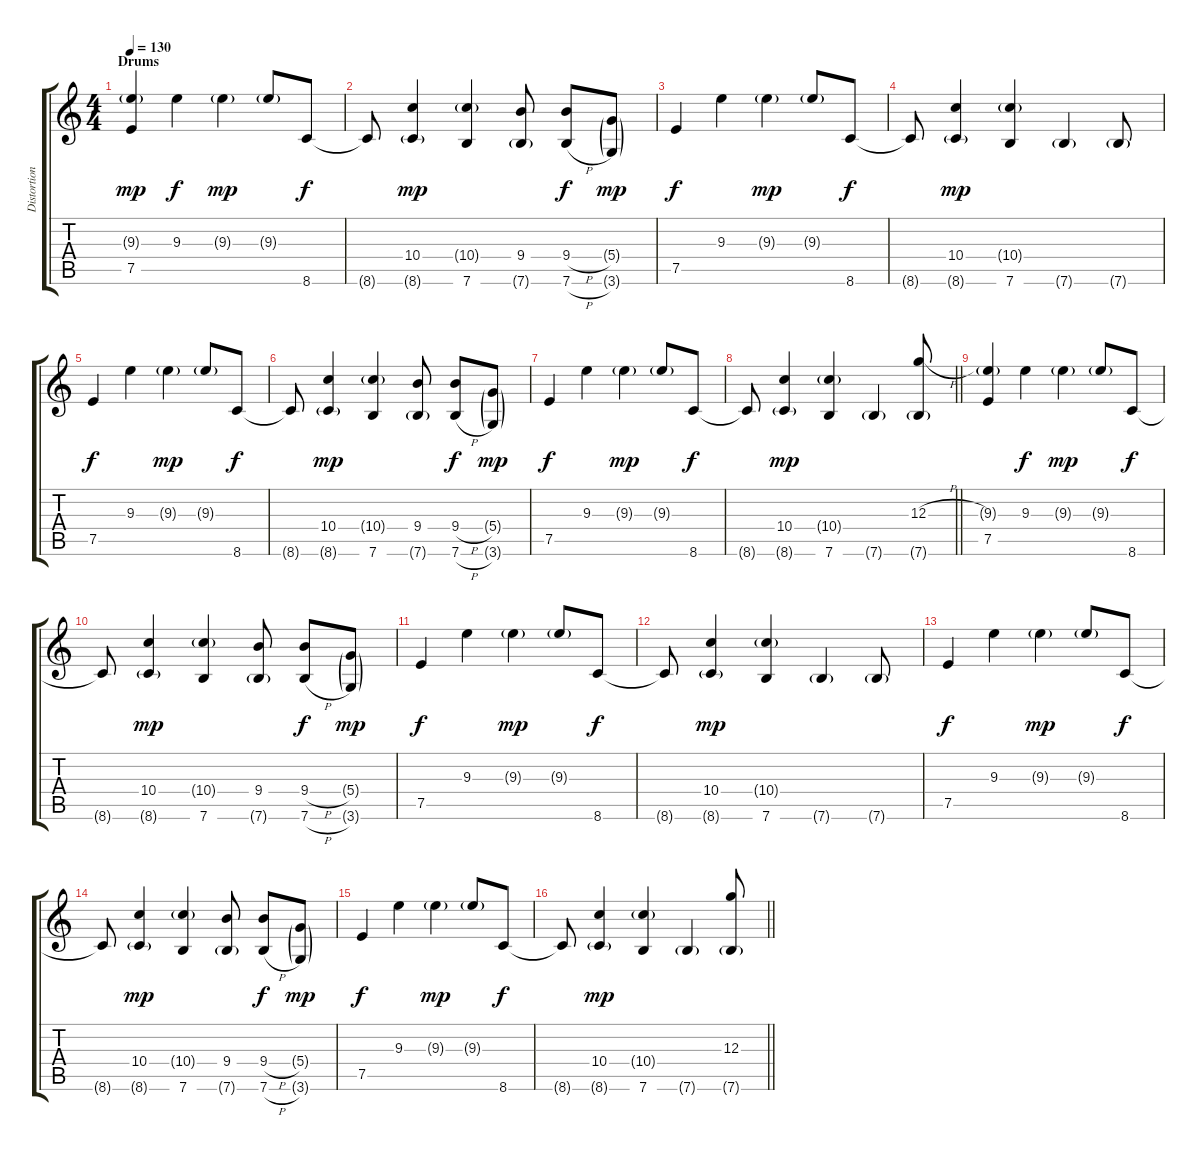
\track ("Distortion Guitar W/ Echo" "Distortion") {instrument distortionguitar}
\staff {score tabs}
\tuning (E4 B3 G3 D3 A2 E2) {hide}
\ts (4 4)
\section ("" "Drums")
\tempo 130
\clef g2
\ks c
(9.3{g} 7.5).4{dy mp} 9.3.4{dy f} 9.3{g}.4{dy mp} 9.3{g}.8 8.6.8{dy f} |
8.6{t}.8 (10.4 8.6{g}).4{dy mp} (10.4{g} 7.6).4 (9.4 7.6{g}).8 (9.4{h} 7.6{h}).8{dy f} (5.4{g} 3.6{g}).8{dy mp} |
7.5.4{dy f} 9.3.4 9.3{g}.4{dy mp} 9.3{g}.8 8.6.8{dy f} |
8.6{t}.8 (10.4 8.6{g}).4{dy mp} (10.4{g} 7.6).4 7.6{g}.4 7.6{g}.8 |
7.5.4{dy f} 9.3.4 9.3{g}.4{dy mp} 9.3{g}.8 8.6.8{dy f} |
8.6{t}.8 (10.4 8.6{g}).4{dy mp} (10.4{g} 7.6).4 (9.4 7.6{g}).8 (9.4{h} 7.6{h}).8{dy f} (5.4{g} 3.6{g}).8{dy mp} |
7.5.4{dy f} 9.3.4 9.3{g}.4{dy mp} 9.3{g}.8 8.6.8{dy f} |
\barLineRight lightlight
8.6{t}.8 (10.4 8.6{g}).4{dy mp} (10.4{g} 7.6).4 7.6{g}.4 (12.3{h} 7.6{g}).8 |
(9.3{g} 7.5).4 9.3.4{dy f} 9.3{g}.4{dy mp} 9.3{g}.8 8.6.8{dy f} |
8.6{t}.8 (10.4 8.6{g}).4{dy mp} (10.4{g} 7.6).4 (9.4 7.6{g}).8 (9.4{h} 7.6{h}).8{dy f} (5.4{g} 3.6{g}).8{dy mp} |
7.5.4{dy f} 9.3.4 9.3{g}.4{dy mp} 9.3{g}.8 8.6.8{dy f} |
8.6{t}.8 (10.4 8.6{g}).4{dy mp} (10.4{g} 7.6).4 7.6{g}.4 7.6{g}.8 |
7.5.4{dy f} 9.3.4 9.3{g}.4{dy mp} 9.3{g}.8 8.6.8{dy f} |
8.6{t}.8 (10.4 8.6{g}).4{dy mp} (10.4{g} 7.6).4 (9.4 7.6{g}).8 (9.4{h} 7.6{h}).8{dy f} (5.4{g} 3.6{g}).8{dy mp} |
7.5.4{dy f} 9.3.4 9.3{g}.4{dy mp} 9.3{g}.8 8.6.8{dy f} |
\barLineRight lightlight
8.6{t}.8 (10.4 8.6{g}).4{dy mp} (10.4{g} 7.6).4 7.6{g}.4 (12.3{h} 7.6{g}).8
